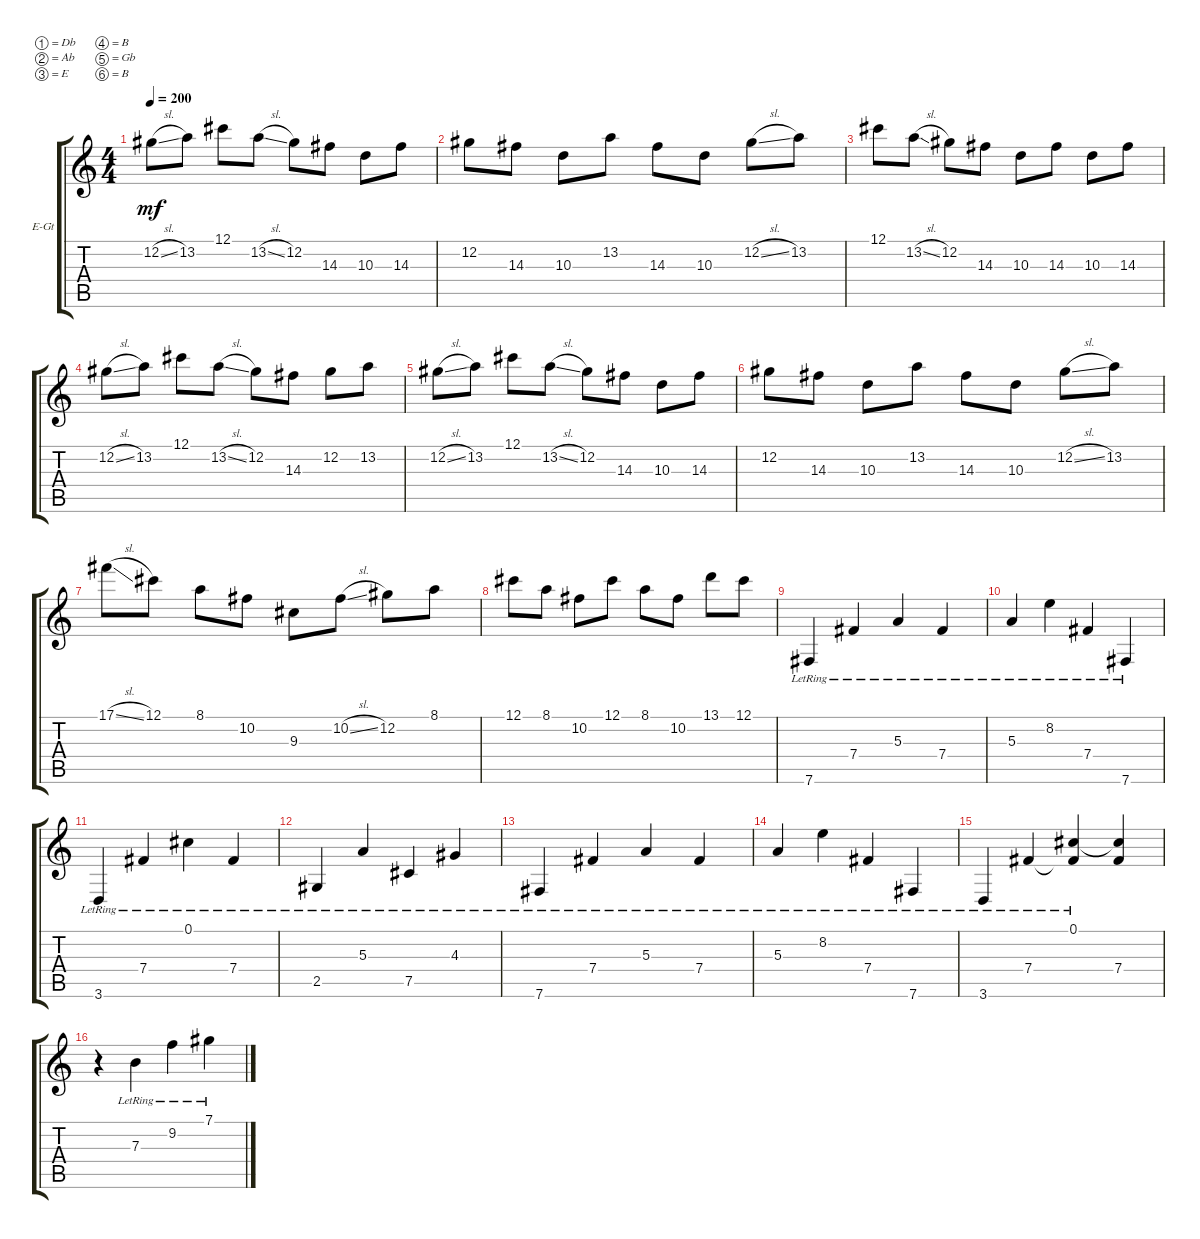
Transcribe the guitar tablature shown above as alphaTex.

\bracketExtendMode groupsimilarinstruments
\firstSystemTrackNameOrientation horizontal
\otherSystemsTrackNameOrientation horizontal
\track ("Lead Right" "E-Gt") {instrument overdrivenguitar}
\staff {score tabs}
\tuning (Db4 Ab3 E3 B2 Gb2 B1)
\ts (4 4)
\tempo 200
\clef g2
\scale
0.333333
\ks c
12.2{sl}.8{dy mf} 13.2.8 12.1.8 13.2{sl}.8 12.2.8 14.3.8 10.3.8 14.3.8 |
\scale
0.333333 12.2.8 14.3.8 10.3.8 13.2.8 14.3.8 10.3.8 12.2{sl}.8 13.2.8 |
\scale
0.333333 12.1.8 13.2{sl}.8 12.2.8 14.3.8 10.3.8 14.3.8 10.3.8 14.3.8 |
\scale
0.333333 12.2{sl}.8 13.2.8 12.1.8 13.2{sl}.8 12.2.8 14.3.8 12.2.8 13.2.8 |
\scale
0.333333 12.2{sl}.8 13.2.8 12.1.8 13.2{sl}.8 12.2.8 14.3.8 10.3.8 14.3.8 |
\scale
0.333333 12.2.8 14.3.8 10.3.8 13.2.8 14.3.8 10.3.8 12.2{sl}.8 13.2.8 |
\scale
0.333333 17.1{sl}.8 12.1.8 8.1.8 10.2.8 9.3.8 10.2{sl}.8 12.2.8 8.1.8 |
\scale
0.333333 12.1.8 8.1.8 10.2.8 12.1.8 8.1.8 10.2.8 13.1.8 12.1.8 |
\scale
0.333333 7.6{lr}.4 7.4{lr}.4 5.3{lr}.4 7.4{lr}.4 |
\scale
0.333333 5.3{lr}.4 8.2{lr}.4 7.4{lr}.4 7.6{lr}.4 |
\scale
0.333333 3.6{lr}.4 7.4{lr}.4 0.1{lr}.4 7.4{lr}.4 |
\scale
0.333333 2.5{lr}.4 5.3{lr}.4 7.5{lr}.4 4.3{lr}.4 |
\scale
0.333333 7.6{lr}.4 7.4{lr}.4 5.3{lr}.4 7.4{lr}.4 |
\scale
0.333333 5.3{lr}.4 8.2{lr}.4 7.4{lr}.4 7.6{lr}.4 |
\scale
0.333333 3.6{lr}.4 7.4{lr}.4 (0.1 7.4{lr t}).4 (7.4 0.1{t}).4 |
\scale
0.333333 r.4 7.3{lr}.4 9.2{lr}.4 7.1{lr}.4
